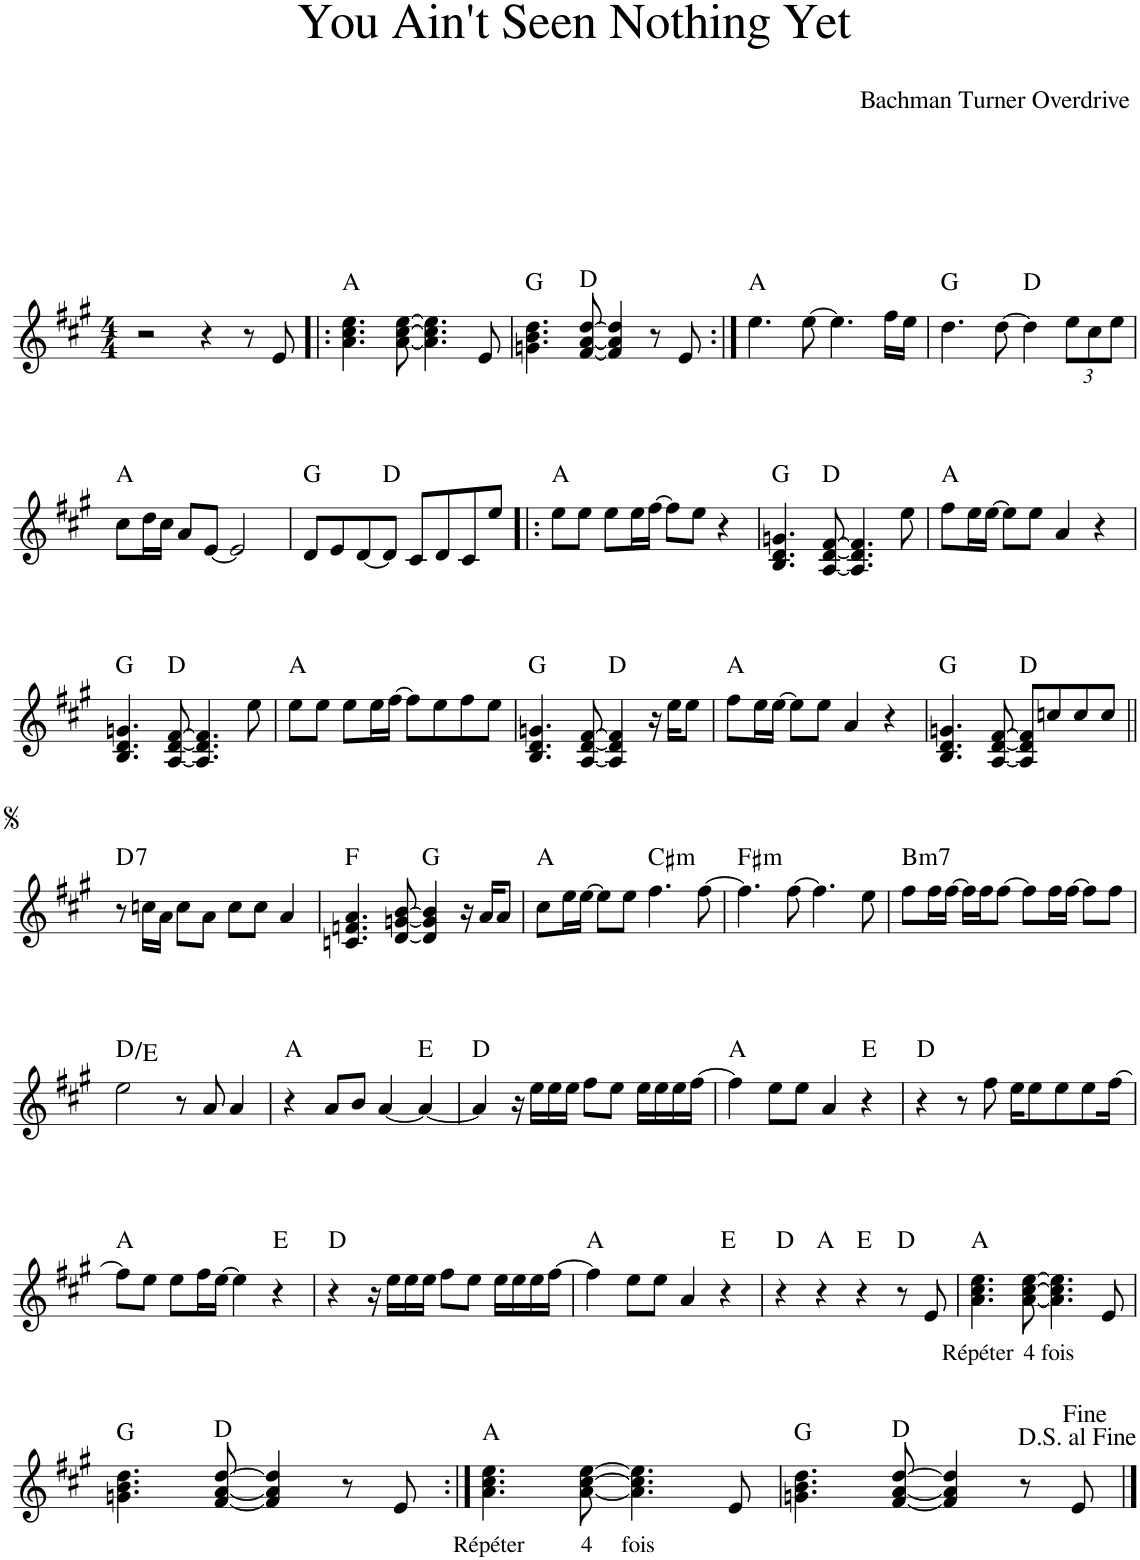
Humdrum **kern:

**kern	**text	**harte
*part1	*part1	*part1
*staff1	*staff1	*
*I"Piano	*	*
*I'Pno.	*	*
*clefG2	*	*
*k[f#c#g#]	*	*
*M4/4	*	*
=1	=1	=1
2r	.	.
4r	.	.
8r	.	.
8e/	.	.
=2!|:	=2!|:	=2!|:
4.a\ 4.cc#\ 4.ee\	.	A:maj
[8a\ [8cc#\ [8ee\	.	.
4.a\] 4.cc#\] 4.ee\]	.	.
8e/	.	.
=3	=3	=3
4.gn\ 4.b\ 4.dd\	.	G:maj
[8f#/ [8a/ [8dd/	.	D:maj
4f#/] 4a/] 4dd/]	.	.
8r	.	.
8e/	.	.
=4:|!	=4:|!	=4:|!
4.ee\	.	A:maj
[8ee\	.	.
4.ee\]	.	.
16ff#\LL	.	.
16ee\JJ	.	.
=5	=5	=5
4.dd\	.	G:maj
[8dd\	.	.
4dd\]	.	D:maj
*Xbrackettup	*	*
12ee\L	.	.
12cc#\	.	.
12ee\J	.	.
!!LO:LB:g=z
=6	=6	=6
8cc#\L	.	A:maj
16dd\L	.	.
16cc#\JJ	.	.
8a/L	.	.
[8e/J	.	.
2e/]	.	.
=7	=7	=7
8d/L	.	G:maj
8e/	.	.
[8d/	.	.
8d/J]	.	D:maj
8c#/L	.	.
8d/	.	.
8c#/	.	.
8ee/J	.	.
=8!|:	=8!|:	=8!|:
8ee\L	.	A:maj
8ee\J	.	.
8ee\L	.	.
16ee\L	.	.
[16ff#\JJ	.	.
8ff#\L]	.	.
8ee\J	.	.
4r	.	.
=9	=9	=9
4.B/ 4.d/ 4.gn/	.	G:maj
[8A/ [8d/ [8f#/	.	D:maj
4.A/] 4.d/] 4.f#/]	.	.
8ee\	.	.
=10	=10	=10
8ff#\L	.	A:maj
16ee\L	.	.
[16ee\JJ	.	.
8ee\L]	.	.
8ee\J	.	.
4a/	.	.
4r	.	.
!!LO:LB:g=z
=11	=11	=11
4.B/ 4.d/ 4.gn/	.	G:maj
[8A/ [8d/ [8f#/	.	D:maj
4.A/] 4.d/] 4.f#/]	.	.
8ee\	.	.
=12	=12	=12
8ee\L	.	A:maj
8ee\J	.	.
8ee\L	.	.
16ee\L	.	.
[16ff#\JJ	.	.
8ff#\L]	.	.
8ee\	.	.
8ff#\	.	.
8ee\J	.	.
=13	=13	=13
4.B/ 4.d/ 4.gn/	.	G:maj
[8A/ [8d/ [8f#/	.	.
4A/] 4d/] 4f#/]	.	D:maj
16r	.	.
16ee\KL	.	.
8ee\J	.	.
=14	=14	=14
8ff#\L	.	A:maj
16ee\L	.	.
[16ee\JJ	.	.
8ee\L]	.	.
8ee\J	.	.
4a/	.	.
4r	.	.
=15	=15	=15
4.B/ 4.d/ 4.gn/	.	G:maj
[8A/ [8d/ [8f#/	.	.
8A/] 8d/] 8f#/]L	.	D:maj
8ccn/	.	.
8cc/	.	.
8cc/J	.	.
!!LO:LB:g=z
=16||	=16||	=16||
!	!	!LO:H:kt=7
8r	.	D:7
16ccn\LL	.	.
16a\JJ	.	.
8cc\L	.	.
8a\J	.	.
8cc\L	.	.
8cc\J	.	.
4a/	.	.
=17	=17	=17
4.cn/ 4.fn/ 4.a/	.	F:maj
[8d/ [8gn/ [8b/	.	.
4d/] 4g/] 4b/]	.	G:maj
16r	.	.
16a/KL	.	.
8a/J	.	.
=18	=18	=18
8cc#\L	.	A:maj
16ee\L	.	.
[16ee\JJ	.	.
8ee\L]	.	.
8ee\J	.	.
!	!	!LO:H:kt=m
4.ff#\	.	C#:min
[8ff#\	.	.
=19	=19	=19
!	!	!LO:H:kt=m
4.ff#\]	.	F#:min
[8ff#\	.	.
4.ff#\]	.	.
8ee\	.	.
=20	=20	=20
!	!	!LO:H:kt=m7
8ff#\L	.	B:min7
16ff#\L	.	.
[16ff#\JJ	.	.
16ff#\LL]	.	.
16ff#\J	.	.
[8ff#\J	.	.
8ff#\L]	.	.
16ff#\L	.	.
[16ff#\JJ	.	.
8ff#\L]	.	.
8ff#\J	.	.
!!LO:LB:g=z
=21	=21	=21
2ee\	.	D:maj/2
8r	.	.
8a/	.	.
4a/	.	.
=22	=22	=22
4r	.	A:maj
8a/L	.	.
8b/J	.	.
[4a/	.	.
4a/_	.	E:maj
=23	=23	=23
4a/]	.	D:maj
16r	.	.
16ee\LL	.	.
16ee\	.	.
16ee\JJ	.	.
8ff#\L	.	.
8ee\J	.	.
16ee\LL	.	.
16ee\	.	.
16ee\	.	.
[16ff#\JJ	.	.
=24	=24	=24
4ff#\]	.	A:maj
8ee\L	.	.
8ee\J	.	.
4a/	.	.
4r	.	E:maj
=25	=25	=25
4r	.	D:maj
8r	.	.
8ff#\	.	.
16ee\KL	.	.
8ee\	.	.
8ee\	.	.
8ee\	.	.
[16ff#\Jk	.	.
!!LO:LB:g=z
=26	=26	=26
8ff#\L]	.	A:maj
8ee\J	.	.
8ee\L	.	.
16ff#\L	.	.
[16ee\JJ	.	.
4ee\]	.	.
4r	.	E:maj
=27	=27	=27
4r	.	D:maj
16r	.	.
16ee\LL	.	.
16ee\	.	.
16ee\JJ	.	.
8ff#\L	.	.
8ee\J	.	.
16ee\LL	.	.
16ee\	.	.
16ee\	.	.
[16ff#\JJ	.	.
=28	=28	=28
4ff#\]	.	A:maj
8ee\L	.	.
8ee\J	.	.
4a/	.	.
4r	.	E:maj
=29	=29	=29
4r	.	D:maj
4r	.	A:maj
4r	.	E:maj
8r	.	D:maj
8e/	.	.
=30	=30	=30
!	!LO:LY:b	!
4.a\ 4.cc#\ 4.ee\	Répéter	A:maj
!	!LO:LY:b	!
[8a\ [8cc#\ [8ee\	4	.
!	!LO:LY:b	!
4.a\] 4.cc#\] 4.ee\]	fois	.
8e/	.	.
!!LO:LB:g=z
=31	=31	=31
4.gn\ 4.b\ 4.dd\	.	G:maj
[8f#/ [8a/ [8dd/	.	D:maj
4f#/] 4a/] 4dd/]	.	.
8r	.	.
8e/	.	.
=32:|!	=32:|!	=32:|!
!	!LO:LY:b	!
4.a\ 4.cc#\ 4.ee\	Répéter	A:maj
!	!LO:LY:b	!
[8a\ [8cc#\ [8ee\	4	.
!	!LO:LY:b	!
4.a\] 4.cc#\] 4.ee\]	fois	.
8e/	.	.
=33	=33	=33
4.gn\ 4.b\ 4.dd\	.	G:maj
[8f#/ [8a/ [8dd/	.	D:maj
4f#/] 4a/] 4dd/]	.	.
8r	.	.
8e/	.	.
==	==	==
*-	*-	*-
